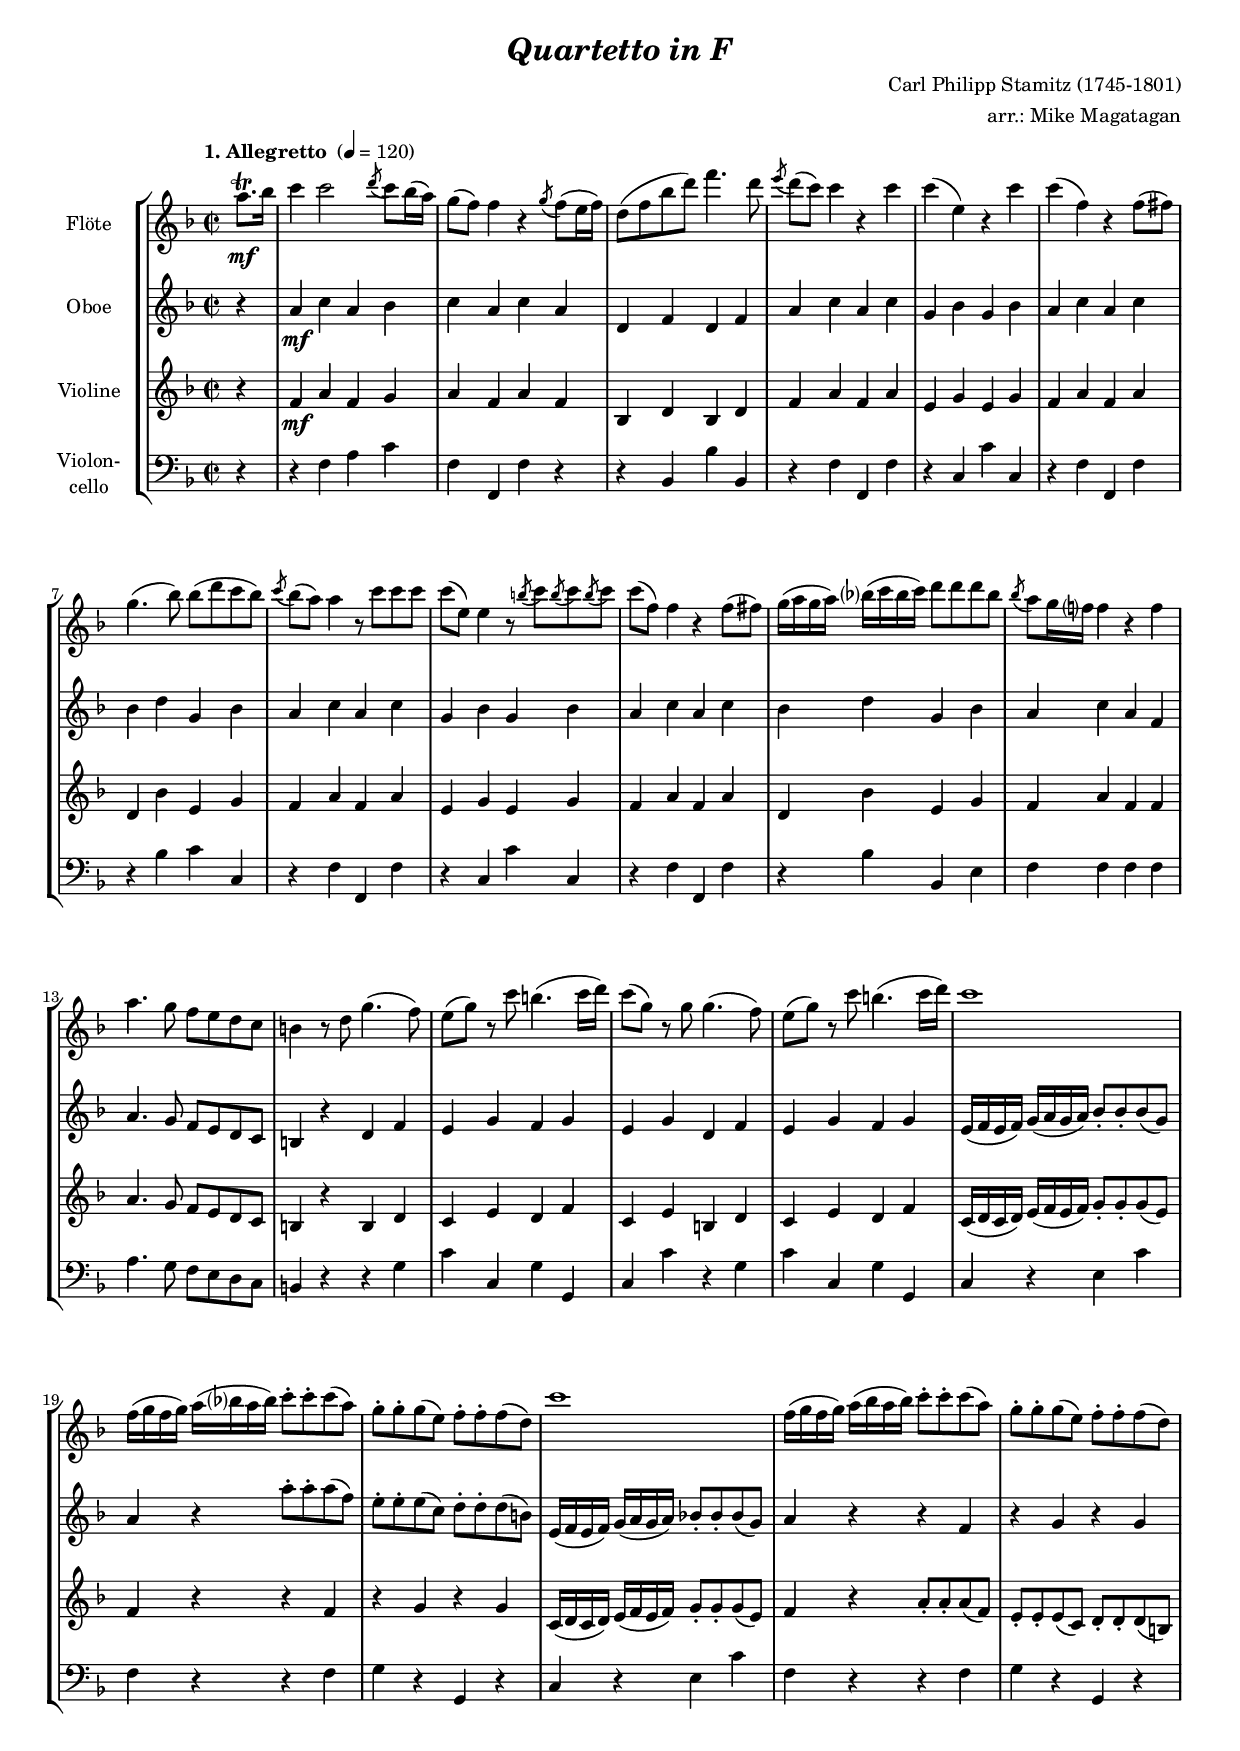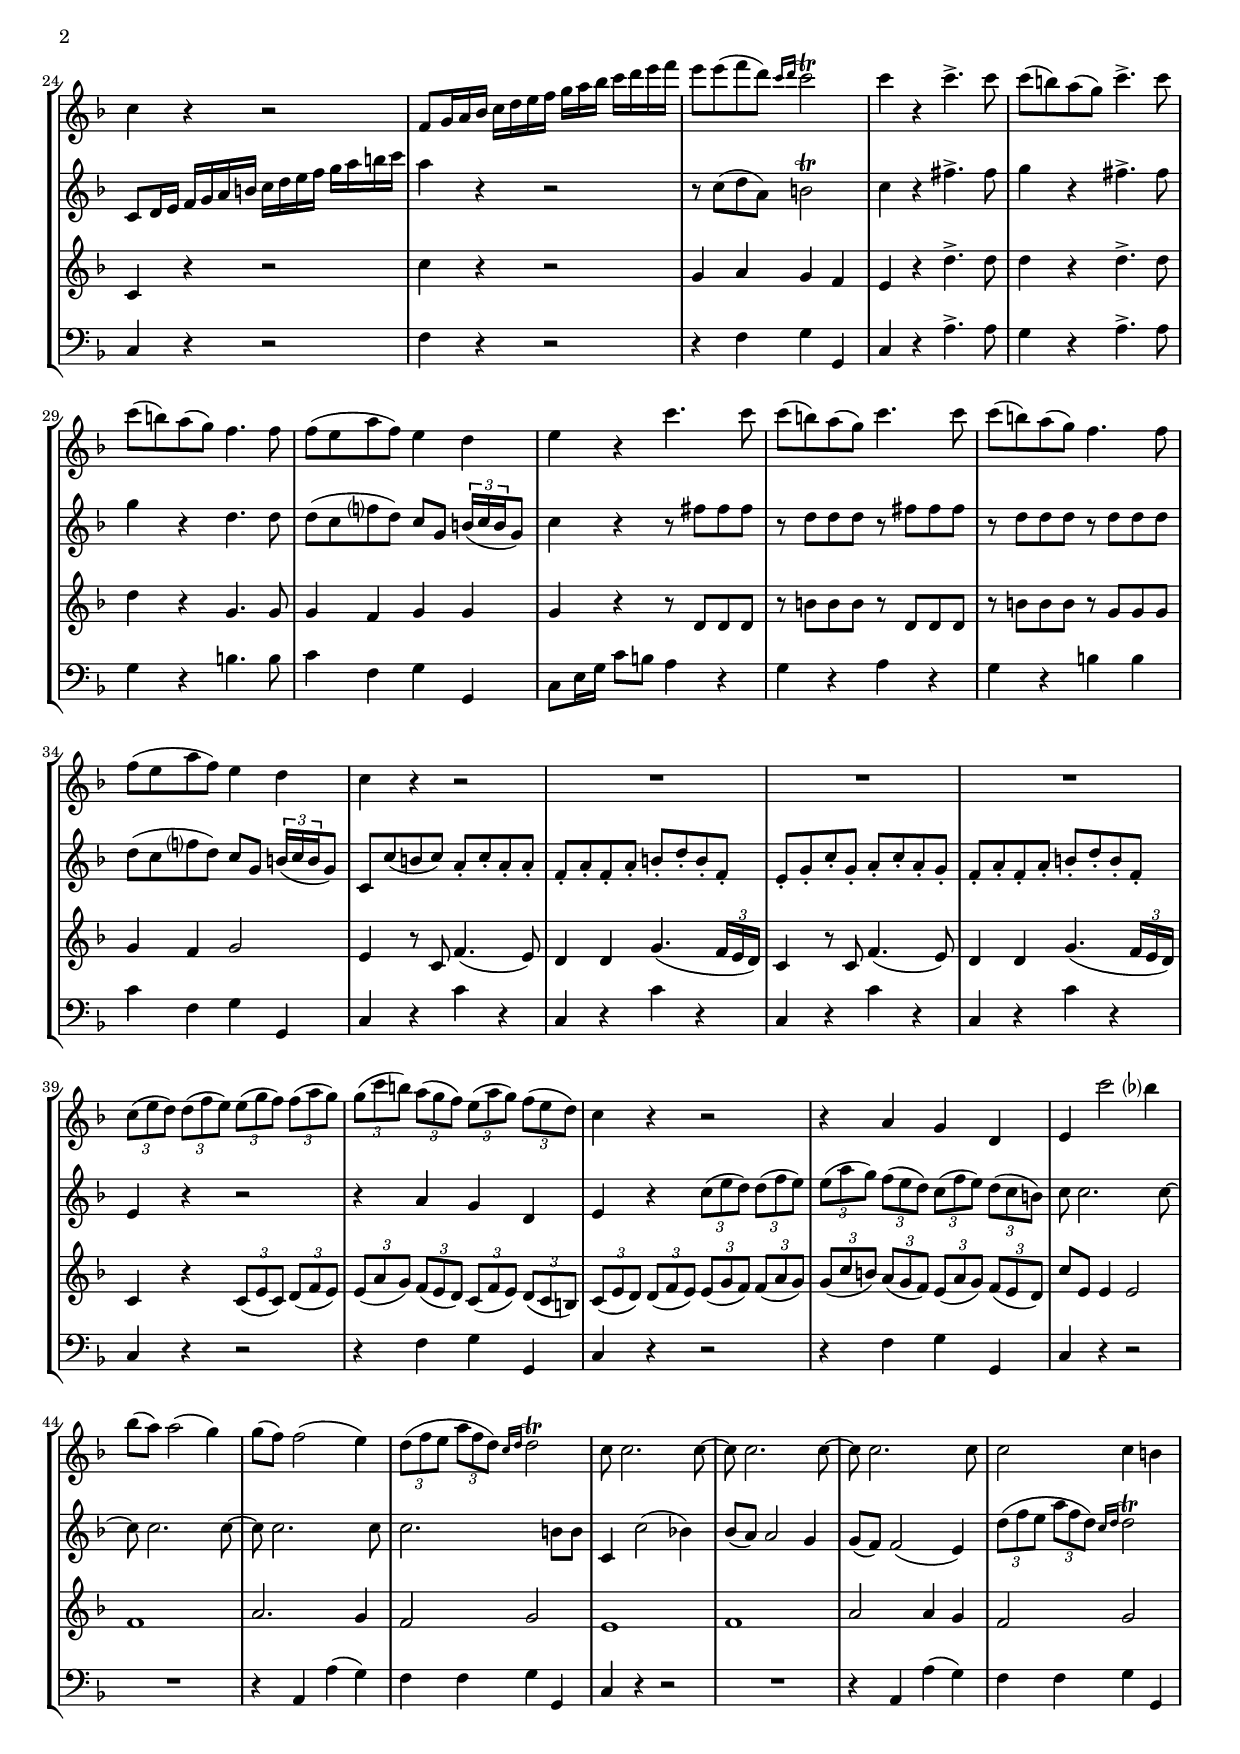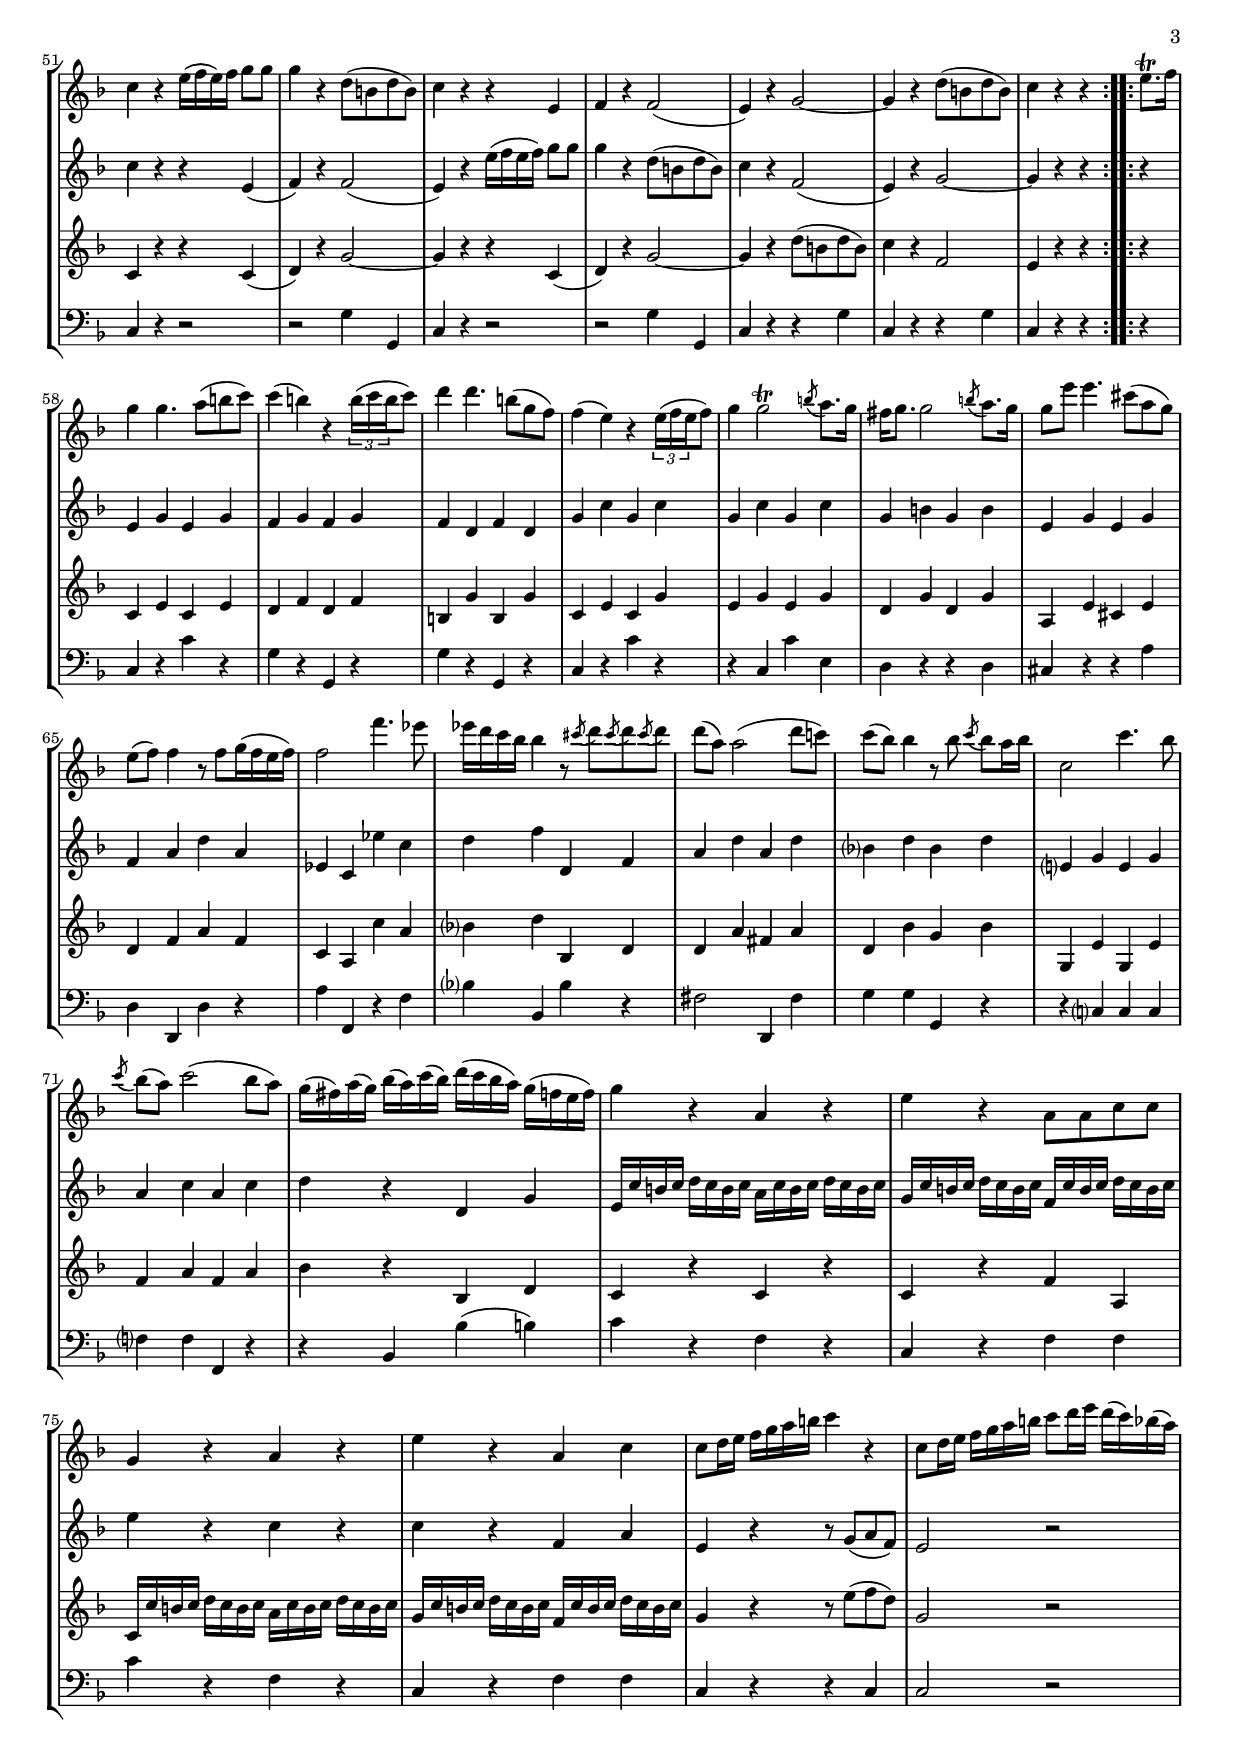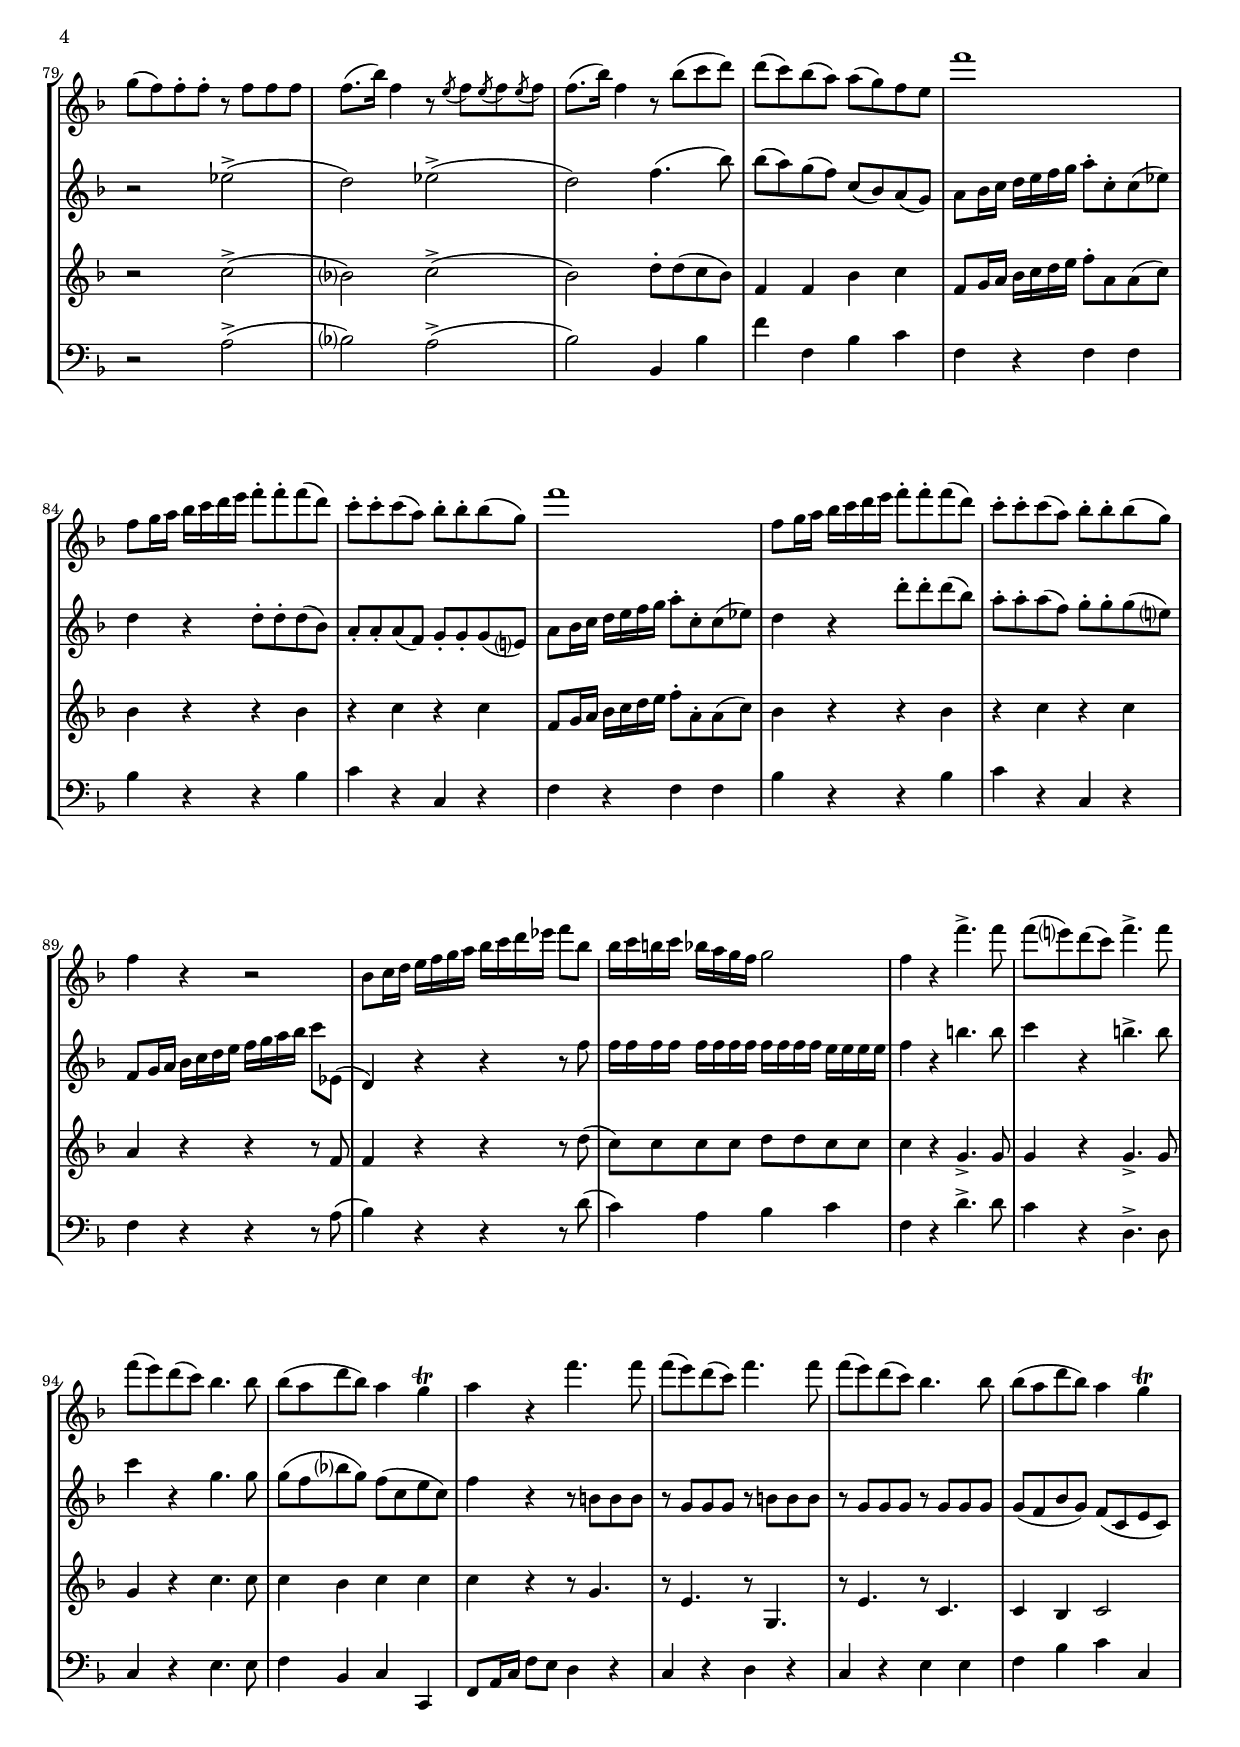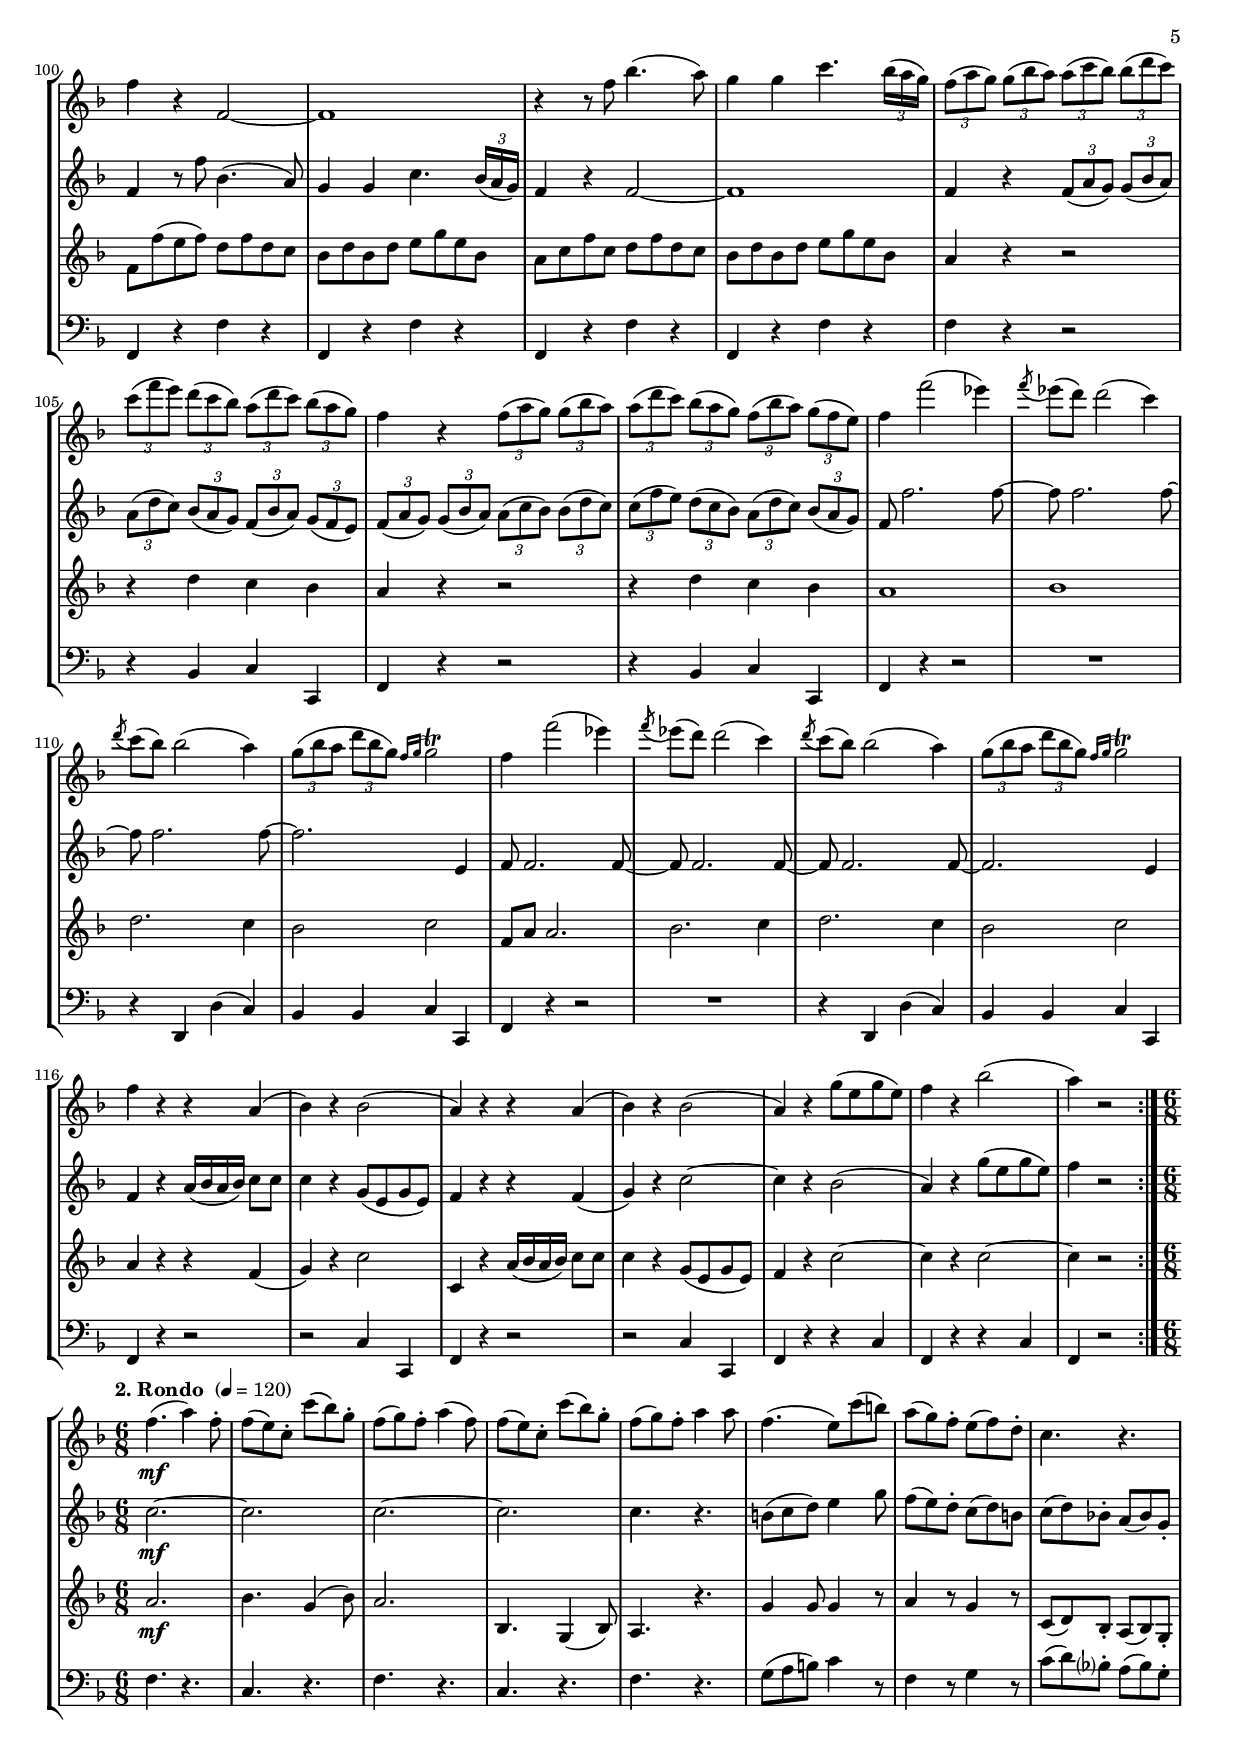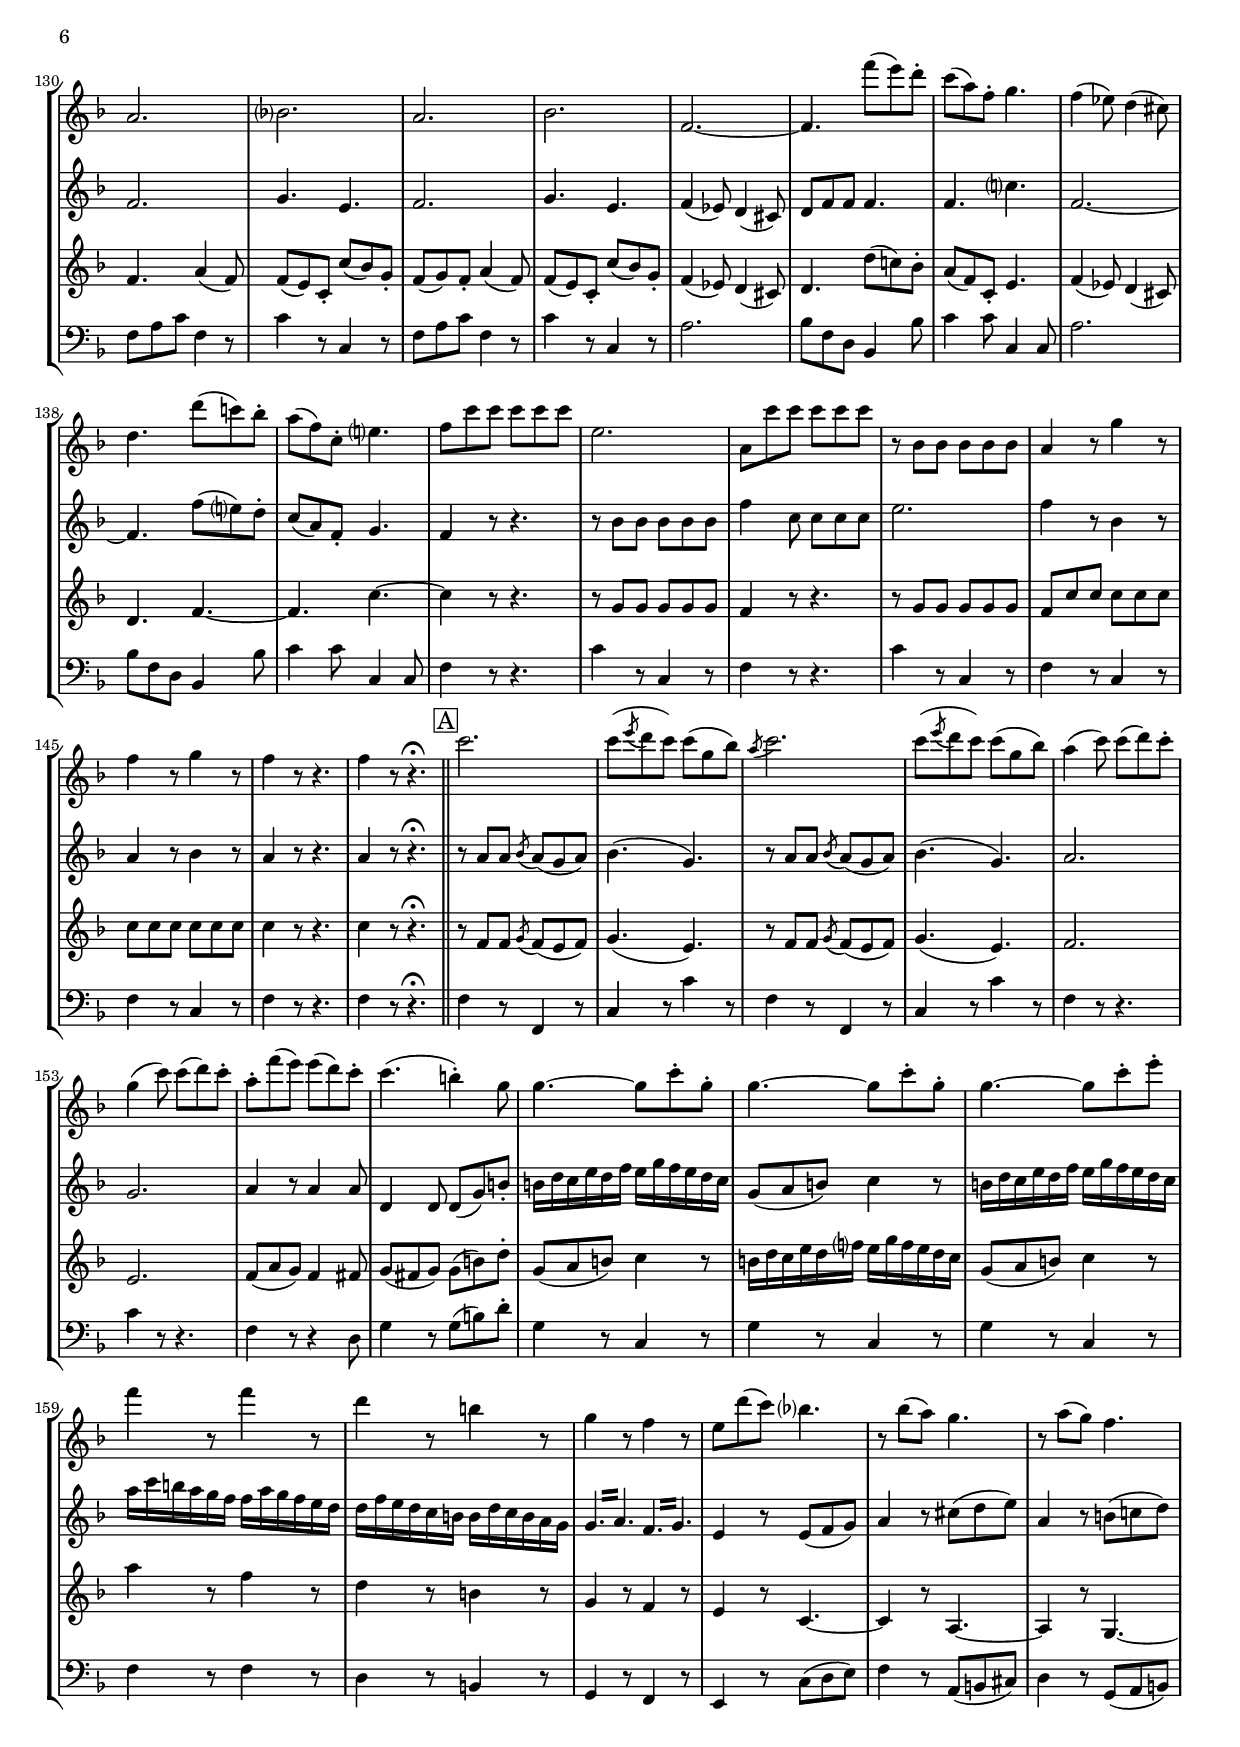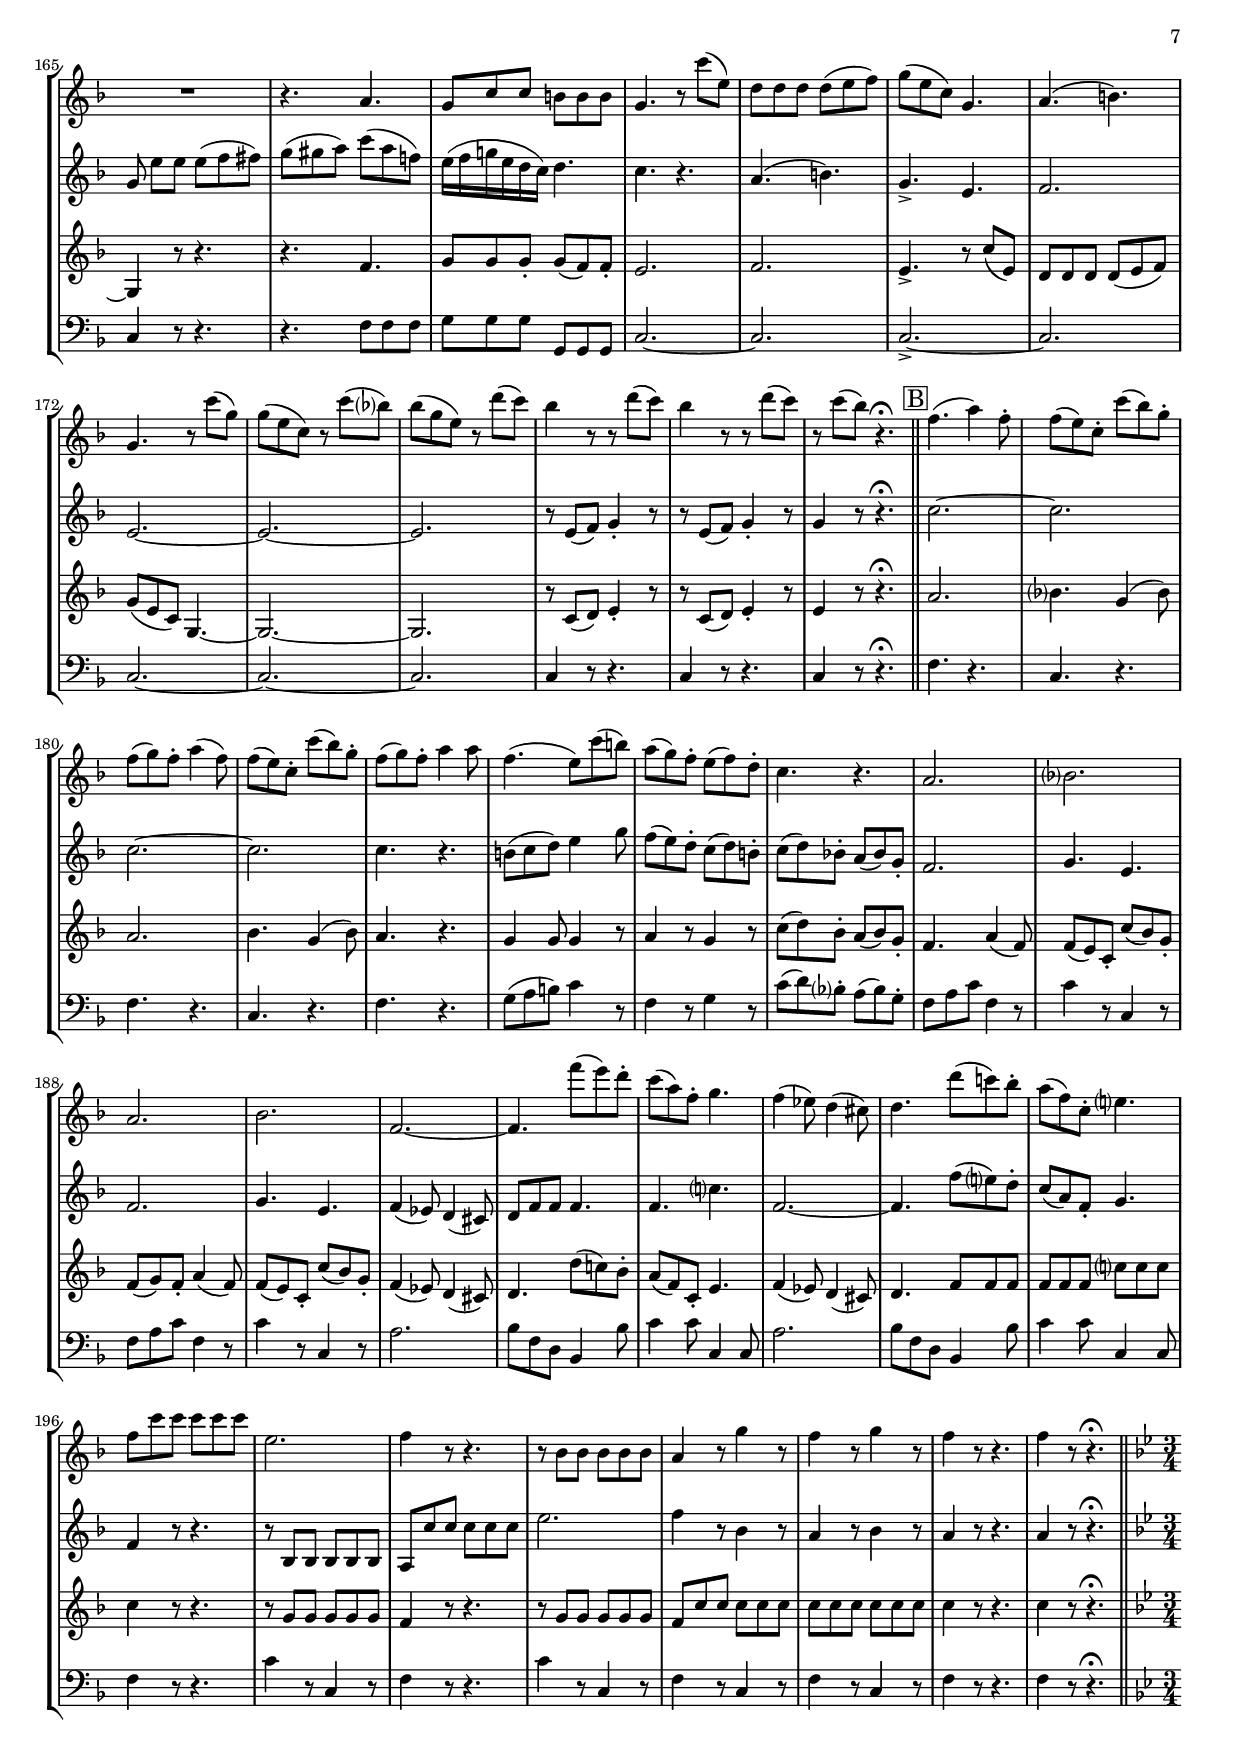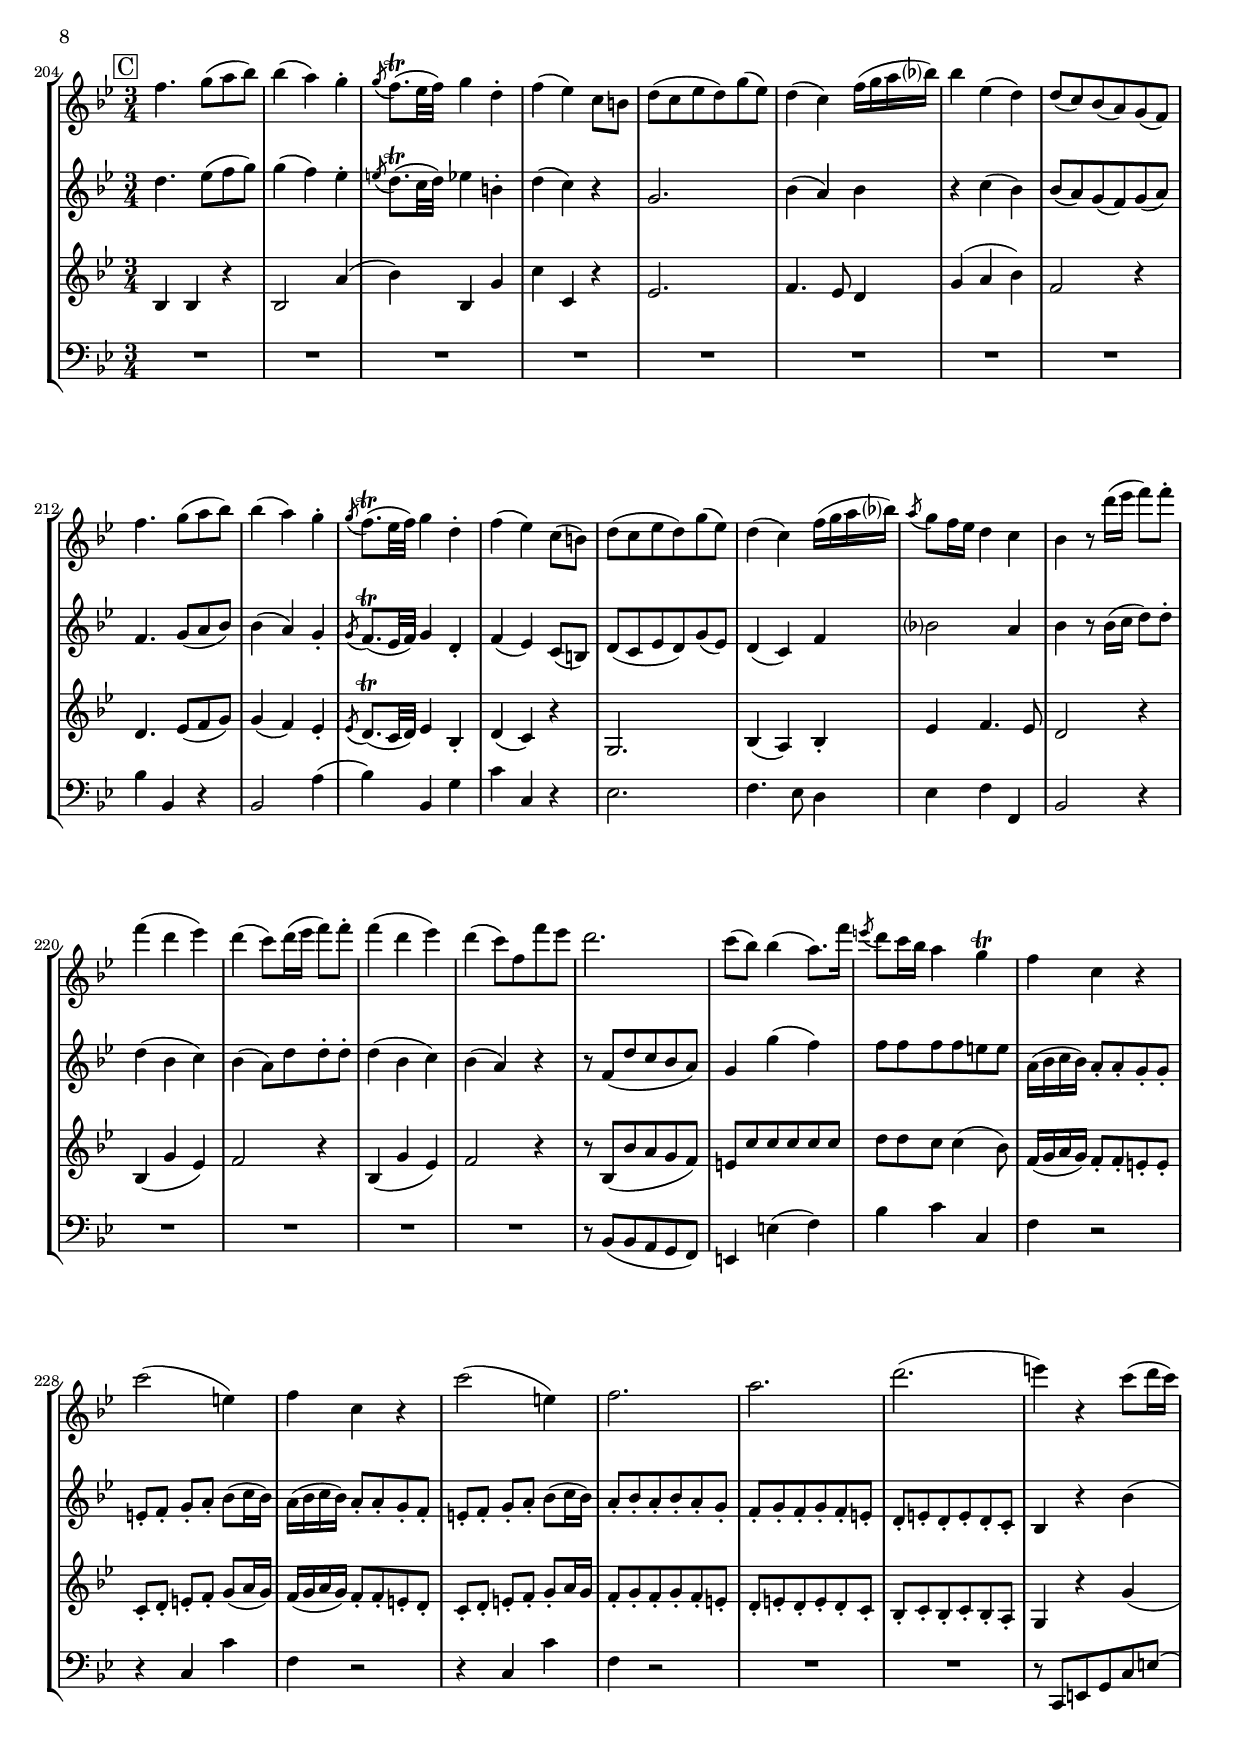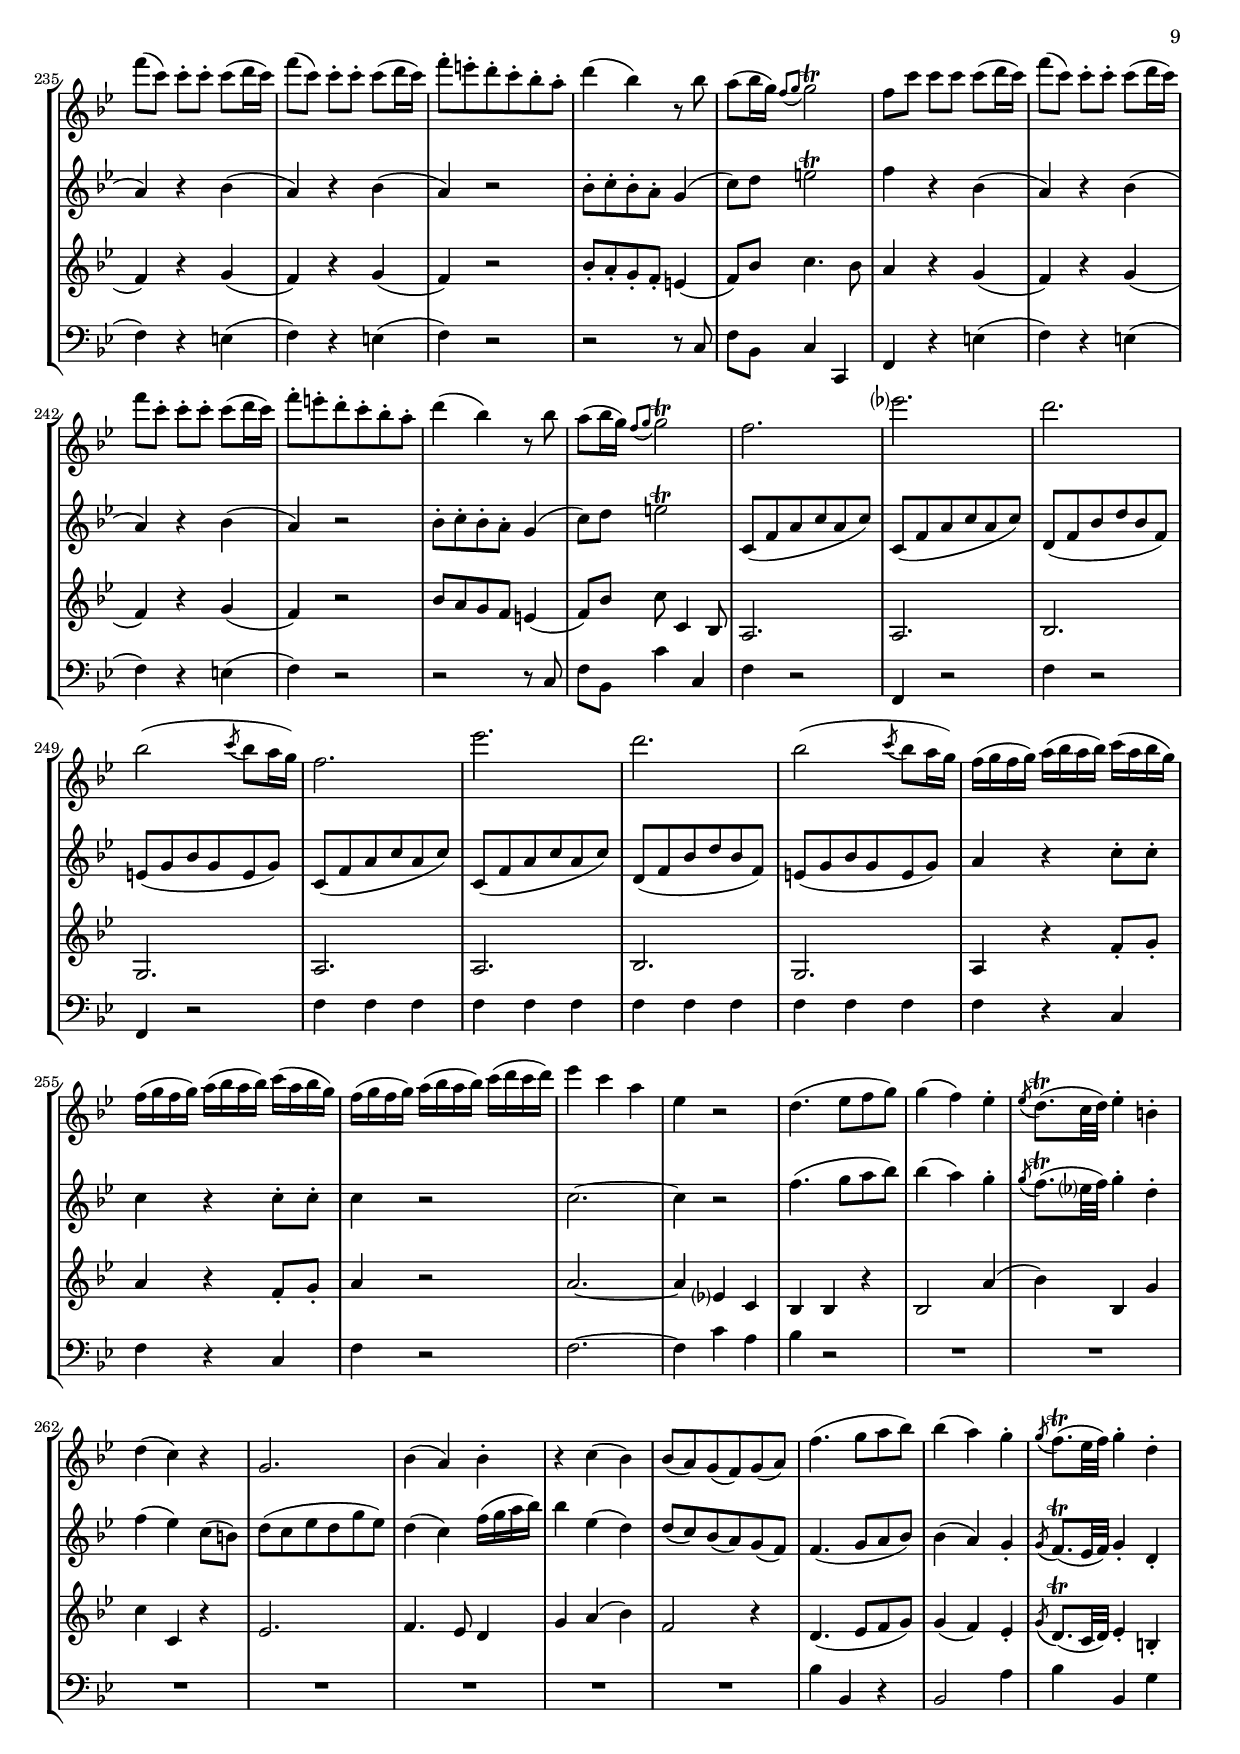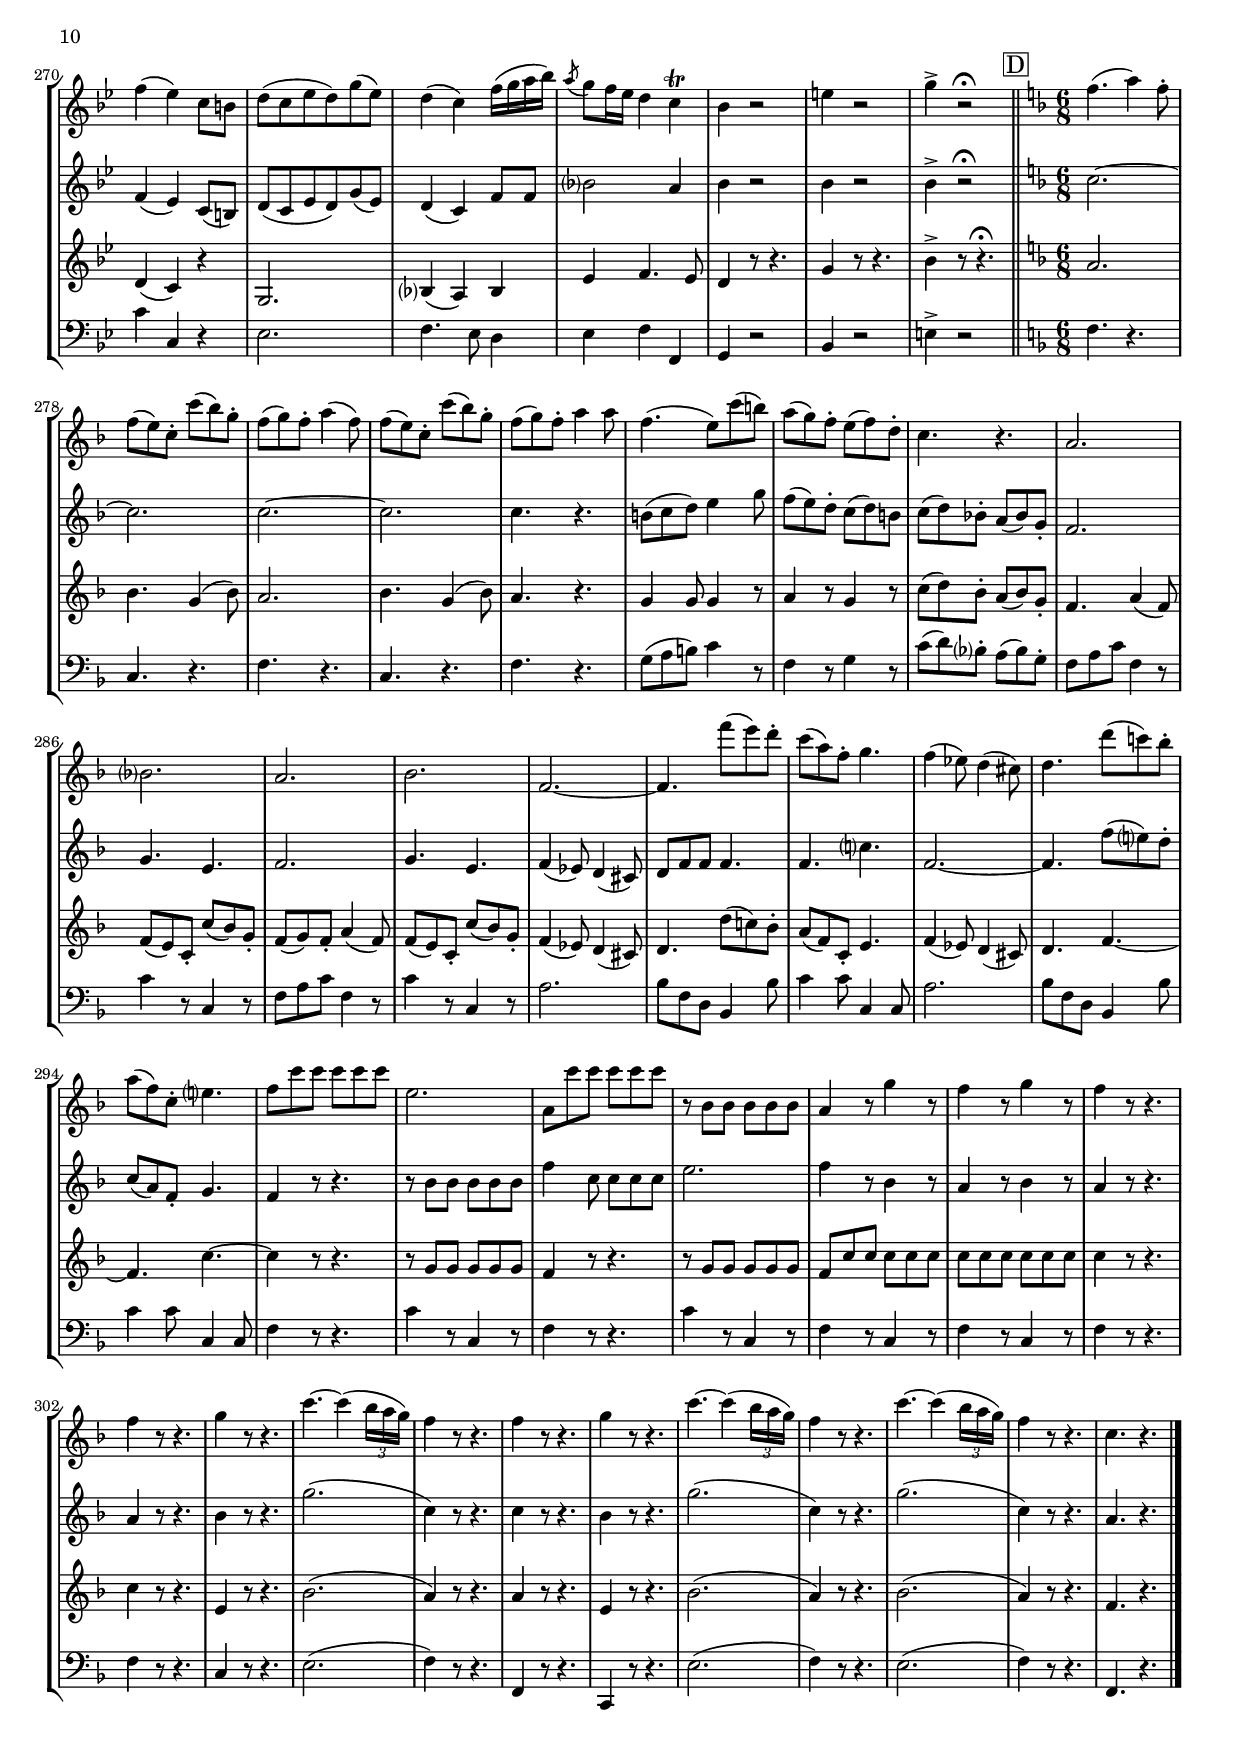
\version "2.18.2"
\include "deutsch.ly"

#(set-global-staff-size 17)

\header {
  title     = \markup \bold \italic "Quartetto in F"
  composer  = "Carl Philipp Stamitz (1745-1801)"
  arranger  = "arr.: Mike Magatagan"
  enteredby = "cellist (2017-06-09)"
%  piece     = ""
}

voiceconsts = {
  \key f \major
  \time 2/2
  \clef "treble"
%  \numericTimeSignature
  \compressFullBarRests
  % Set default beaming for all staves
%  \set Timing.beamExceptions = #'()
%  \set Timing.baseMoment     = #(ly:make-moment 1 4)
%  \set Timing.beatStructure  = #'(1 1 1)  
}

mifl = "flute"
miob = "oboe"
mist = "string ensemble 1"
miba = "bassoon"
%miba = "harpsichord"
milo = "drawbar organ"

boxa = { \bar "||" \mark \markup \box "A" }
boxb = { \bar "||" \mark \markup \box "B" }
boxc = { \bar "||" \mark \markup \box "C" \time 3/4 \key b \major }
boxd = { \bar "||" \mark \markup \box "D" \time 6/8 \key f \major }

introa = {        \tempo "1. Allegretto " 4=120 }
introb = { \break \tempo "2. Rondo "      4=120 \time 6/8 }

va = \relative c''' {
  \voiceconsts

  \introa
  \repeat volta 2 {
    \partial 4 a8.\trill\mf b16
    c4 c2 \acciaccatura d8 c b16( a)
    g8( f) f4 r \acciaccatura g8 f( e16 f)
    d8( f b d) f4. d8
    \acciaccatura e d( c) c4 r c
    c( e,) r c'

    c( f,) r f8( fis)
    g4.( b8) b( d c b)
    \acciaccatura c b( a) a4 r8 c c c
    c( e,) e4 r8 \acciaccatura h' c \acciaccatura h c \acciaccatura h c

    c( f,) f4 r f8( fis)
    g16( a g a) b?[( c b c)] d8 d d b
    \acciaccatura b a g16 f? f4 r f
    a4. g8 f e d c
    h4 r8 d g4.( f8)

    e( g) r c h4.( c16 d)
    c8( g) r g g4.( f8)
    e( g) r c h4.( c16 d)
    c1
    f,16( g f g) a[( b? a b)] c8-. c-. c( a)

    g-. g-. g( e) f-. f-. f( d)
    c'1
    f,16( g f g) a[( b a b)] c8-. c-. c( a)
    g-. g-. g( e) f-. f-. f( d)
    c4 r r2

    f,8 g16 a b c[ d e f] g a b c[ d e f]
    e8 e( f d) \grace { c16[ d] } c2\trill
    c4 r c4.-> c8
    c( h) a( g) c4.-> c8

    c( h) a( g) f4. f8
    f( e a f) e4 d
    e r c'4. c8
    c( h) a( g) c4. c8
    c( h) a( g) f4. f8
    f( e a f) e4 d

    c r r2
    R1*3
    \tuplet 3/2 4 { c8( e d) d[( f e)] e( g f) f[( a g)]
		    g( c h) a[( g f)] e( a g) f[( e d)] }
    c4 r r2
    r4 a g d

    e c''2 b?4
    b8( a) a2( g4)
    g8( f) f2( e4)
    \tuplet 3/2 4 { d8( f e a[ f d]) } \grace { c16[ d] } d2\trill
    c8 c2. c8~
    c c2. c8~
    c c2. c8
    c2 c4 h

    c r e16( f e) f g8[ g]
    g4 r d8( h d h)
    c4 r r e,
    f r f2(
    e4) r g2~
    g4 r d'8( h d h)
    c4 r r
  }
  \repeat volta 2 {
    e8.\trill f16

    g4 g4. a8( h c)
    c4( h) r \tuplet 3/2 8 { h16( c h } c8)
    d4 d4. h8( g f)
    f4( e) r \tuplet 3/2 8 { e16( f e } f8)
    g4 g2\trill \acciaccatura h8 a8. g16

    fis g8. g2 \acciaccatura h8 a8. g16
    g8 e' e4. cis8( a g)
    e( f) f4 r8 f g16( f e f)
    f2 f'4. es8

    es16 d c b b4 r8 \acciaccatura cis d \acciaccatura cis d \acciaccatura cis d
    d( a) a2( d8 c!)
    c( b) b4 r8 b \acciaccatura c b[ a16 b]
    c,2 c'4. b8

    \acciaccatura c b( a) c2( b8 a)
    g16( fis) a( g) b[( a) c( b)] d( c b a) g[( f e f)]
    g4 r a, r
    e' r a,8 a c c
    g4 r a r

    e' r a, c
    c8 d16 e f[ g a h] c4 r
    c,8 d16 e f[ g a h] c8 d16 e d[( c) b( a)]
    g8( f) f-. f-. r f f f

    f8.( b16) f4 r8 \acciaccatura e f \acciaccatura e f \acciaccatura e f
    f8.( b16) f4 r8 b( c d)
    d( c) b( a) a( g) f e
    f'1

    f,8 g16 a b[ c d e] f8-. f-. f( d)
    c-. c-. c( a) b-. b-. b( g)
    f'1
    f,8 g16 a b[ c d e] f8-. f-. f( d)

    c-. c-. c( a) b-. b-. b( g)
    f4 r r2
    b,8 c16 d e[ f g a] b c d es f8[ b,]
    b16 c h c b[ a g f] g2

    f4 r f'4.-> f8
    f(e?) d( c) f4.-> f8
    f( e) d( c) b4. b8
    b( a d b) a4 g\trill
    a r f'4. f8

    f( e) d( c) f4. f8
    f( e) d( c) b4. b8
    b( a d b) a4 g\trill
    f r4 f,2~
    f1
    r4 r8 f' b4.( a8)

    g4 g c4. \tuplet 3/2 8 { b16( a g) }
    \tuplet 3/2 4 { f8( a g) g[( b a)] a( c b) b[(d c)]
		    c( f e) d[( c b)] a( d c) b[( a g)] }
    f4 r \tuplet 3/2 4 { f8( a g) g[( b a)]
			 a( d c) b[( a g)] f( b a) g[( f e)] }
    f4 f'2( es4)
    \acciaccatura f8 es( d) d2( c4)
    \acciaccatura d8 c( b) b2( a4)

    \tuplet 3/2 4 { g8( b a d[ b g]) } \grace { f16[ g] } g2\trill
    f4 f'2( es4)
    \acciaccatura f8 es( d) d2( c4)
    \acciaccatura d8 c( b) b2( a4)
    \tuplet 3/2 4 { g8( b a d[ b g]) } \grace { f16[ g] } g2\trill
    f4 r r a,(

    b) r b2(
    a4) r r a(
    b) r b2(
    a4) r g'8( e g e)
    f4 r b2(
    a4) r2
  }

  \introb \partial 2.
  f4.(\mf a4) f8-.
  f( e) c-. c'( b) g-.
  f( g) f-. a4( f8)
  f( e) c-. c'( b) g-.
  f( g) f-. a4 a8
  f4.( e8) c'( h)
  
  a( g) f-. e( f) d-.
  c4. r
  a2.
  b?
  a
  b
  f~
  f4. f''8( e) d-.
  c( a) f-. g4.
  f4( es8) d4( cis8)

  d4. d'8( c!) b-.
  a( f) c-. e?4.
  f8 c' c c c c
  e,2.
  a,8 c' c c c c
  r b, b b b b
  a4 r8 g'4 r8

  f4 r8 g4 r8
  f4 r8 r4.
  f4 r8 r4.\fermata \boxa
  c'2.
  c8( \acciaccatura e d c) c( g b)
  \acciaccatura a c2.
  c8( \acciaccatura e d c) c( g b)
  a4( c8) c( d) c-.

  g4( c8) c( d) c-.
  a-. f'( e) e( d) c-.
  c4.( h4)-. g8
  g4.~ g8 c-. g-.
  g4.~ g8 c-. g-.
  g4.~ g8 c-. e-.
  f4 r8 f4 r8

  d4 r8 h4 r8
  g4 r8 f4 r8
  e d'( c) b?4.
  r8 b( a) g4.
  r8 a( g) f4.
  R2.
  r4. a,
  g8 c c h h h

  g4. r8 c'( e,)
  d d d d( e f)
  g( e c) g4.
  a( h)
  g r8 c'( g)
  g( e c) r c'( b?)
  b( g e) r d'( c)

  b4 r8 r d( c)
  b4 r8 r d( c)
  r c( b) r4.\fermata \boxb
  f4.( a4) f8-.
  f( e) c-. c'( b) g-.
  f( g) f-. a4( f8)
  f( e) c-. c'( b) g-.

  f( g) f-. a4 a8
  f4.( e8) c'( h)
  a( g) f-. e( f) d-.
  c4. r
  a2.
  b?
  a
  b
  f~
  f4. f''8( e) d-.

  c( a) f-. g4.
  f4( es8) d4( cis8)
  d4. d'8( c!) b-.
  a( f) c-. e?4.
  f8 c' c c c c
  e,2.
  f4 r8 r4.
  r8 b, b b b b

  a4 r8 g'4 r8
  f4 r8 g4 r8
  f4 r8 r4.
  f4 r8 r4.\fermata \boxc
  f4. g8( a b)
  b4( a) g-.
  \acciaccatura g8 f8.(\trill es32 f) g4 d-.
  f( es) c8 h

  d( c es d) g( es)
  d4( c) f16( g a b?)
  b4 es,( d)
  d8( c) b( a) g( f)
  f'4. g8( a b)
  b4( a) g-.
  \acciaccatura g8 f8.(\trill es32 f) g4 d-.

  f( es) c8( h)
  d( c es d) g( es)
  d4( c) f16( g a b?)
  \acciaccatura a8 g f16 es d4 c
  b r8 d'16( es f8) f-.
  f4( d es)

  d( c8) d16( es f8) f-.
  f4( d es)
  d( c8) f, f' es
  d2.
  c8( b) b4( a8.) f'16
  \acciaccatura e8 d c16 b a4 g\trill
  f c r

  c'2( e,4)
  f c r
  c'2( e,4)
  f2.
  a
  d(
  e4) r c8( d16 c)
  f8( c) c-. c-. c( d16 c)

  f8( c) c-. c-. c( d16 c)
  f8-. e-. d-. c-. b-. a-.
  d4( b) r8 b
  a( b16 g) \appoggiatura { f8 g } g2\trill
  f8 c' c c c( d16 c)

  f8( c) c-. c-. c( d16 c)
  f8 c-. c-. c-. c( d16 c)
  f8-. e-. d-. c-. b-. a-.
  d4( b) r8 b
  a( b16 g) \appoggiatura { f8 g } g2\trill
  f2.

  es'?
  d
  b2( \acciaccatura c8 b a16 g)
  f2.
  es'
  d
  b2( \acciaccatura c8 b a16 g)
  f( g f g) a( b a b) c( a b g)

  f( g f g) a( b a b) c( a b g)
  f( g f g) a( b a b) c( d c d)
  es4 c a
  es r2
  d4.( es8 f g)

  g4( f) es-.
  \acciaccatura es8 d8.(\trill c32 d) es4-. h-.
  d( c) r
  g2.
  b4( a) b-.
  r c( b)
  b8( a) g( f) g( a)
  f'4.( g8 a b)
  b4( a) g-.

  \acciaccatura g8 f8.(\trill es32 f) g4-. d-.
  f( es) c8 h
  d( c es d) g( es)
  d4( c) f16( g a b)
  \acciaccatura a8 g f16 es d4 c\trill
  b r2
  e4 r2

  g4-> r2\fermata \boxd
  f4.( a4) f8-.
  f( e) c-. c'( b) g-.
  f( g) f-. a4( f8)
  f( e) c-. c'( b) g-.
  f( g) f-. a4 a8
  f4.( e8) c'( h)
  
  a( g) f-. e( f) d-.
  c4. r
  a2.
  b?
  a
  b
  f~
  f4. f''8( e) d-.
  c( a) f-. g4.
  f4( es8) d4( cis8)

  d4. d'8( c!) b-.
  a( f) c-. e?4.
  f8 c' c c c c
  e,2.
  a,8 c' c c c c
  r b, b b b b
  a4 r8 g'4 r8

  f4 r8 g4 r8
  f4 r8 r4.
  f4 r8 r4.
  g4 r8 r4.
  c4.~ c4( \tuplet 3/2 8 { b16 a g) }
  f4 r8 r4.
  f4 r8 r4.
  g4 r8 r4.
  c4.~ c4( \tuplet 3/2 8 { b16 a g) }
  f4 r8 r4.
  c'4.~ c4( \tuplet 3/2 8 { b16 a g) }
  f4 r8 r4.
  c r \bar "|."
}

vb = \relative c'' {
  \voiceconsts

  \introa
  \repeat volta 2 {
    \partial 4 r4
    a\mf c a b
    c a c a
    d, f d f
    a c a c
    g b g b
    a c a c
    b d g, b

    a c a c
    g b g b
    a c a c
    b d g, b
    a c a f
    a4. g8 f e d c
    h4 r d f
    e g f g

    e g d f
    e g f g
    e16( f e f) g[( a g a)] b8-. b-. b( g)
    a4 r a'8-. a-. a( f)
    e-. e-. e( c) d-. d-. d( h)

    e,16( f e f) g[( a g a)] b!8-. b-. b( g)
    a4 r r f
    r g r g
    c,8 d16 e f[ g a h] c d e f g[ a h c]
    a4 r r2

    r8 c,( d a) h2\trill
    c4 r fis4.-> fis8
    g4 r fis4.-> fis8
    g4 r d4. d8
    d( c f? d) c[ g] \tuplet 3/2 8 { h16( c h } g8)
    c4 r r8 fis fis fis

    r d d d r fis fis fis
    r d d d r d d d
    d( c f? d) c[ g] \tuplet 3/2 8 { h16( c h } g8)
    c, c'( h c) a-. c-. a-. a-.

    f-. a-. f-. a-. h-. d-. h-. f-.
    e-. g-. c-. g-. a-. c-. a-. g-.
    f-. a-. f-. a-. h-. d-. h-. f-.
    e4 r r2
    r4 a g d
    e r \tuplet 3/2 4 { c'8( e d) d[( f e)]
			e( a g) f[( e d)] c( f e) d[( c h)] }
    c8 c2. c8~
    c8 c2. c8~
    c8 c2. c8
    c2. h8 h
    c,4 c'2( b!4)
    b8( a) a2 g4

    g8( f) f2( e4)
    \tuplet 3/2 4 { d'8( f e a[ f d]) } \grace { c16[ d] } d2\trill
    c4 r r e,(
    f) r f2(
    e4) r e'16( f e f) g8[ g]
    g4 r d8( h d h)
    c4 r f,2(

    e4) r g2~
    g4 r r
  }
  \repeat volta 2 {
    r
    e g e g
    f g f g
    f d f d
    g c g c
    g c g c
    g h g h

    e, g e g
    f a d a
    es c es' c
    d f d, f
    a d a d
    b? d b d
    e,? g e g
    a c a c
    d r d, g

    e16 c' h c d[ c h c] a c h c d[ c h c]
    g c h c d[ c h c] f, c' h c d[ c h c]
    e4 r c r
    c r f, a

    e r r8 g( a f)
    e2 r
    r es'(->
    d) es(->
    d) f4.( b8)
    b( a) g( f) c( b) a( g)
    a b16 c d[ e f g] a8-. c,-. c( es)

    d4 r d8-. d-. d( b)
    a-. a-. a( f) g-. g-. g( e?)
    a b16 c d[ e f g] a8-. c,-. c( es)
    d4 r d'8-. d-. d( b)
    a-. a-. a( f) g-. g-. g( e?)

    f, g16 a b[ c d e] f g a b c8[ es,,](
    d4) r r r8 f'
    f16 f f f f[ f f f] f f f f e[ e e e]
    f4 r h4. h8

    c4 r h4.-> h8
    c4 r g4. g8
    g( f b? g) f( c e c)
    f4 r r8 h, h h
    r g g g r h h h
    r g g g r g g g

    g( f b g) f( c e c)
    f4 r8 f' b,4.( a8)
    g4 g c4. \tuplet 3/2 8 { b16( a g) }
    f4 r f2~
    f1
    f4 r \tuplet 3/2 4 { f8( a g) g[( b a)]
			 a( d c) b[( a g)] f( b a) g[( f e)]
			 f( a g) g[( b a)] a( c b) b[( d c)]
			 c( f e) d[( c b)] a( d c) b[( a g)] }
    f f'2. f8~
    f f2. f8~
    f f2. f8~
    f2. e,4
    f8 f2. f8~
    f f2. f8~
    f f2. f8~
    f2. e4
    f r a16( b a b) c8[ c]

    c4 r g8( e g e)
    f4 r r f(
    g) r c2~
    c4 r b2(
    a4) r g'8( e g e)
    f4 r2
  }
  
  \introb \partial 2.
  c2.~\mf
  c
  c~
  c
  c4. r
  h8( c d) e4 g8
  f( e) d-. c( d) h
  c( d) b!-. a( b) g-.
  f2.

  g4. e
  f2.
  g4. e
  f4( es8) d4( cis8)
  d f f f4.
  f c'?
  f,2.~
  f4. f'8( e?) d-.
  c( a) f-. g4.

  f4 r8 r4.
  r8 b b b b b
  f'4 c8 c c c
  e2.
  f4 r8 b,4 r8
  a4 r8 b4 r8
  a4 r8 r4.
  a4 r8 r4.\fermata \boxa
  r8 a a \acciaccatura b a( g a)

  b4.( g)
  r8 a a \acciaccatura b a( g a)
  b4.( g)
  a2.
  g
  a4 r8 a4 a8
  d,4 d8 d( g) h-.
  h16 d c e d f e g f e d c

  g8( a h) c4 r8
  h16 d c e d f e g f e d c
  a' c h a g f f a g f e d
  d f e d c h h d c h a g

  \repeat tremolo 3 { g a } \repeat tremolo 3 { f g }
  e4 r8 e( f g)
  a4 r8 cis( d e)
  a,4 r8 h( c! d)
  g, e'[ e] e( f fis)

  g( gis a) c( a f!)
  e16( f g! e d c) d4.
  c r
  a( h)
  g-> e
  f2.
  e~
  e~
  e

  r8 e( f) g4-. r8
  r e( f) g4-. r8
  g4 r8 r4.\fermata \boxb
  c2.~
  c
  c~
  c
  c4. r
  h8( c d) e4 g8
  f( e) d-. c( d) h-.

  c( d) b!-. a( b) g-.
  f2.
  g4. e
  f2.
  g4. e
  f4( es8) d4( cis8)
  d f f f4.
  f c'?
  f,2.~

  f4. f'8( e?) d-.
  c( a) f-. g4.
  f4 r8 r4.
  r8 b, b b b b
  a c' c c c c
  e2.
  f4 r8 b,4 r8
  a4 r8 b4 r8
  a4 r8 r4.

  a4 r8 r4.\fermata \boxc
  d es8( f g)
  g4( f) es-.
  \acciaccatura e8 d8.(\trill c32 d) es4 h-.
  d( c) r
  g2.
  b4( a) b
  r c( b)
  b8( a) g( f) g( a)

  f4. g8( a b)
  b4( a) g-.
  \acciaccatura g8 f8.(\trill es32 f) g4 d-.
  f( es) c8( h)
  d( c es d) g( es)
  d4( c) f
  b?2 a4
  b r8 b16( c d8) d-.

  d4( b c)
  b( a8) d d-. d-.
  d4( b c)
  b( a) r
  r8 f( d' c b a)
  g4 g'( f)
  f8 f f f e e
  a,16( b c b) a8-. a-. g-. g-.

  e-. f-. g-. a-. b( c16 b)
  a( b c b) a8-. a-. g-. f-.
  e-. f-. g-. a-. b( c16 b)
  a8-. b-. a-. b-. a-. g-.
  f-. g-. f-. g-. f-. e-.

  d-. e-. d-. e-. d-. c-.
  b4 r b'(
  a) r b(
  a) r b(
  a) r2
  b8-. c-. b-. a-. g4(
  c8) d e2\trill
  f4 r b,(
  a) r b(

  a) r b(
  a) r2
  b8-. c-. b-. a-. g4(
  c8) d e2\trill
  c,8( f a c a c)
  c,( f a c a c)
  d,( f b d b f)

  e( g b g e g)
  c,( f a c a c)
  c,( f a c a c)
  d,( f b d b f)
  e( g b g e g)
  a4 r c8-. c-.
  c4 r c8-. c-.

  c4 r2
  c2.~
  c4 r2
  f4.( g8 a b)
  b4( a) g-.
  \acciaccatura g8 f8.(\trill es?32 f) g4-. d-.
  f( es) c8( h)
  d( c es d g es)

  d4( c) f16( g a b)
  b4 es,( d)
  d8( c) b( a) g( f)
  f4.( g8 a b)
  b4( a) g-.
  \acciaccatura g8 f8.(\trill es32 f) g4-. d-.
  f( es) c8( h)

  d( c es d) g( es)
  d4( c) f8 f
  b?2 a4
  b r2
  b4 r2
  b4-> r2\fermata \boxd
  c2.~
  c
  c~
  c
  c4. r
  
  h8( c d) e4 g8
  f( e) d-. c( d) h
  c( d) b!-. a( b) g-.
  f2.
  g4. e
  f2.
  g4. e
  f4( es8) d4( cis8)
  
  d f f f4.  
  f c'?
  f,2.~
  f4. f'8( e?) d-.
  c( a) f-. g4.
  f4 r8 r4.
  r8 b b b b b
  f'4 c8 c c c
  e2.
  
  f4 r8 b,4 r8
  a4 r8 b4 r8
  a4 r8 r4.
  a4 r8 r4.
  b4 r8 r4.
  g'2.(
  c,4) r8 r4.
  c4 r8 r4.
  b4 r8 r4.
  g'2.(
  c,4) r8 r4.
  g'2.(
  c,4) r8 r4.
  a r \bar "|."
}

vc = \relative c' {
  \voiceconsts

  \introa
  \repeat volta 2 {
    \partial 4 r4
    f\mf a f g
    a f a f
    b, d b d
    f a f a
    e g e g
    f a f a
    d, b' e, g

    f a f a
    e g e g
    f a f a
    d, b' e, g
    f a f f
    a4. g8 f e d c
    h4 r h d
    c e d f

    c e h d
    c e d f
    c16( d c d) e[( f e f)] g8-. g-. g( e)
    f4 r r f
    r g r g
    c,16( d c d) e[( f e f)] g8-. g-. g( e)

    f4 r a8-. a-. a( f)
    e-. e-. e( c) d-. d-. d( h)
    c4 r r2
    c'4 r r2
    g4 a g f
    e r d'4.-> d8
    d4 r d4.-> d8
    d4 r g,4. g8

    g4 f g g
    g r r8 d d d
    r h' h h r d, d d
    r h' h h r g g g
    g4 f g2
    e4 r8 c f4.( e8)

    d4 d g4.( \tuplet 3/2 8 { f16 e d) }
    c4 r8 c f4.( e8)
    d4 d g4.( \tuplet 3/2 8 { f16 e d) }
    c4 r \tuplet 3/2 4 { c8( e c) d[( f e)]
			 e( a g) f[( e d)] c( f e) d[( c h)]
			 c( e d) d[( f e)] e( g f) f[( a g)]
			 g( c h) a[( g f)] e( a g) f[( e d)] }
    c' e, e4 e2
    f1
    a2. g4
    f2 g
    e1
    f

    a2 a4 g
    f2 g
    c,4 r r c(
    d) r g2~
    g4 r r c,(
    d) r g2~
    g4 r d'8( h d h)
    c4 r f,2
    e4 r r
  }
  \repeat volta 2 {
    r
    c e c e
    d f d f
    h, g' h, g'
    c, e c g'
    e g e g
    d g d g
    a, e' cis e
    d f a f

    c a c' a
    b? d b, d
    d a' fis a
    d, b' g b
    g, e' g, e'
    f a f a
    b r b, d
    c r c r

    c r f a,
    c16 c' h c d[ c h c] a c h c d[ c h c]

    g c h c d[ c h c] f, c' h c d[ c h c]
    g4 r r8 e'( f d)
    g,2 r
    r c(->
    b?) c(->
    b) d8-. d( c b)

    f4 f b c
    f,8 g16 a b[ c d e] f8-. a, a( c)
    b4 r r b
    r c r c
    f,8 g16 a b[ c d e] f8-. a,-. a( c)

    b4 r r b
    r c r c
    a r r r8 f
    f4 r r r8 d'(
    c) c c c d d c c
    c4 r g4.-> g8
    g4 r g4.-> g8

    g4 r c4. c8
    c4 b c c
    c r r8 g4.
    r8 e4. r8 g,4.
    r8 e'4. r8 c4.
    c4 b c2
    f8 f'( e f) d f d c

    b d b d e g e b
    a c f c d f d c
    b d b d e g e b
    a4 r r2
    r4 d c b
    a r r2
    r4 d c b

    a1
    b
    d2. c4
    b2 c
    f,8 a a2.
    b c4
    d2. c4
    b2 c
    a4 r r f(
    g) r c2
    c,4 r a'16( b a b) c8[ c]

    c4 r g8( e g e)
    f4 r c'2~
    c4 r c2~
    c4 r2
  }
  
  \introb \partial 2.
  a2.\mf
  b4. g4( b8)
  a2.
  b,4. g4( b8)
  a4. r
  g'4 g8 g4 r8
  a4 r8 g4 r8
  c,8( d) b-. a( b) g-.

  f'4. a4( f8)
  f( e) c-. c'( b) g-.
  f( g) f-. a4( f8)
  f( e) c-. c'( b) g-.
  f4( es8) d4( cis8)
  d4. d'8( c!) b-.
  a( f) c-. e4.

  f4( es8) d4( cis8)
  d4. f~
  f c'~
  c4 r8 r4.
  r8 g g g g g
  f4 r8 r4.
  r8 g g g g g
  f c' c c c c

  c c c c c c
  c4 r8 r4.
  c4 r8 r4.\fermata \boxa
  r8 f, f \acciaccatura g f( e f)
  g4.( e)
  r8 f f \acciaccatura g f( e f)
  g4.( e)
  f2.
  e

  f8( a g) f4 fis8
  g( fis g) g( h) d-.
  g,( a h) c4 r8
  h16 d c e d f? e g f e d c
  g8( a h) c4 r8

  a'4 r8 f4 r8
  d4 r8 h4 r8
  g4 r8 f4 r8
  e4 r8 c4.~
  c4 r8 a4.~
  a4 r8 g4.~
  g4 r8 r4.
  r f'
  g8 g g-. g( f) f-.

  e2.
  f
  e4.-> r8 c'( e,)
  d d d d( e f)
  g( e c) g4.~
  g2.~
  g
  r8 c( d) e4-. r8
  r8 c( d) e4-. r8
  e4 r8 r4.\fermata \boxb

  a2.
  b?4. g4( b8)
  a2.
  b4. g4( b8)
  a4. r
  g4 g8 g4 r8
  a4 r8 g4 r8
  c( d) b-. a( b) g-.
  f4. a4( f8)

  f( e) c-. c'( b) g-.
  f( g) f-. a4( f8)
  f( e) c-. c'( b) g-.
  f4( es8) d4( cis8)
  d4. d'8( c!) b-.
  a( f) c-. e4.

  f4( es8) d4( cis8)
  d4. f8 f f
  f f f c'? c c
  c4 r8 r4.
  r8 g g g g g
  f4 r8 r4.
  r8 g g g g g

  f c' c c c c
  c c c c c c
  c4 r8 r4.
  c4 r8 r4.\fermata \boxc
  b,4 b r
  b2 a'4(
  b) b, g'
  c c, r
  es2.

  f4. es8 d4
  g( a b)
  f2 r4
  d4. es8( f g)
  g4( f) es-.
  \acciaccatura es8 d8.(\trill c32 d) es4 b-.
  d( c) r
  g2.
  b4( a) b-.

  es f4. es8
  d2 r4
  b( g' es)
  f2 r4
  b,( g' es)
  f2 r4
  r8 b,( b' a g f)
  e c' c c c c
  d d c c4( b8)

  f16( g a g) f8-. f-. e-. e-.
  c-. d-. e-. f-. g( a16 g)
  f16( g a g) f8-. f-. e-. d-.
  c-. d-. e-. f-. g-. a16 g
  f8-. g-. f-. g-. f-. e-.

  d-. e-. d-. e-. d-. c-.
  b-. c-. b-. c-. b-. a-.
  g4 r g'(
  f) r g(
  f) r g(
  f) r2
  b8-. a-. g-. f-. e4(
  f8) b c4. b8

  a4 r g(
  f) r g(
  f) r g(
  f) r2
  b8 a g f e4(
  f8)[ b] c c,4 b8
  a2.
  a
  b
  g
  a

  a
  b
  g
  a4 r f'8-. g-.
  a4 r f8-. g-.
  a4 r2
  a2.~
  a4 es? c
  b b r
  b2 a'4(
  b) b, g'
  c c, r

  es2.
  f4. es8 d4
  g a( b)
  f2 r4
  d4.( es8 f g)
  g4( f) es-.
  \acciaccatura g8 d8.(\trill c32 d) es4-. h-.
  d( c) r
  g2.
  b?4( a) b

  es f4. es8
  d4 r8 r4.
  g4 r8 r4.
  b4-> r8 r4.\fermata \boxd
  a2.
  b4. g4( b8)
  a2.
  b4. g4( b8)
  a4. r
  g4 g8 g4 r8
  
  a4 r8 g4 r8
  c8( d) b-. a( b) g-.

  f4. a4( f8)
  f( e) c-. c'( b) g-.
  f( g) f-. a4( f8)
  f( e) c-. c'( b) g-.
  f4( es8) d4( cis8)
  
  d4. d'8( c!) b-.
  a( f) c-. e4.
  f4( es8) d4( cis8)
  d4. f~
  f c'~
  c4 r8 r4.
  r8 g g g g g  
  f4 r8 r4.
  
  r8 g g g g g
  f c' c c c c

  c c c c c c
  c4 r8 r4.
  c4 r8 r4.
  e,4 r8 r4.
  b'2.(
  a4) r8 r4.
  a4 r8 r4.
  e4 r8 r4.
  b'2.(
  a4) r8 r4.
  b2.(
  a4) r8 r4.
  f r \bar "|."
}

vd = \relative c {
  \voiceconsts
  \clef "bass"
  
  \introa
  \repeat volta 2 {
    \partial 4 r4
    r f a c
    f, f, f' r
    r b, b' b,
    r f' f, f'
    r c c' c,
    r f f, f'
    r b c c,
    r f f, f'

    r c c' c,
    r f f, f'
    r b b, e
    f f f f
    a4. g8 f e d c
    h4 r r g'
    c c, g' g,
    c c' r g

    c c, g' g,
    c r e c'
    f, r r f
    g r g, r
    c r e c'
    f, r r f
    g r g, r
    c r r2
    f4 r r2

    r4 f g g,
    c r a'4.-> a8
    g4 r a4.-> a8
    g4 r h4. h8
    c4 f, g g,
    c8 e16 g c8[ h] a4 r
    g r a r
    g r h h

    c f, g g,
    c r c' r
    c, r c' r
    c, r c' r
    c, r c' r
    c, r r2
    r4 f g g,
    c r r2
    r4 f g g,

    c r r2
    R1
    r4 a a'( g)
    f f g g,
    c r r2
    R1
    r4 a a'( g)
    f f g g,
    c r r2
    r g'4 g,
    c r r2

    r g'4 g,
    c r r g' c, r r g'
    c, r r
  }
  \repeat volta 2 {
    r
    c r c' r
    g r g, r
    g' r g, r
    c r c' r
    r c, c' e,

    d r r d
    cis r r a'
    d, d, d' r
    a' f, r f'
    b? b, b' r
    fis2 d,4 fis'
    g g g, r
    r c? c c
    f? f f, r

    r b b'( h)
    c4 r f, r
    c r f f
    c' r f, r
    c r f f
    c r r c
    c2 r
    r a'(->
    b?) a(->
    b) b,4 b'

    f' f, b c
    f, r f f
    b r r b
    c r c, r
    f r f f
    b r r b
    c r c, r
    f r r r8 a(
    b4) r r r8 d(

    c4) a b c
    f, r d'4.-> d8
    c4 r d,4.-> d8
    c4 r e4. e8
    f4 b, c c,
    f8 a16 c f8[ e] d4 r
    c r d r
    c r e e

    f b c c,
    f, r f' r
    f, r f' r
    f, r f' r
    f, r f' r
    f r r2
    r4 b, c c,
    f r r2
    r4 b c c,

    f r r2
    R1
    r4 d d'( c)
    b b c c,
    f r r2
    R1
    r4 d d'( c)
    b b c c,
    f r r2
    r c'4 c,
    f r r2

    r c'4 c,
    f r r c'
    f, r r c'
    f, r2
  }
  
  \introb \partial 2.
  f'4. r
  c r
  f r
  c r
  f r
  g8( a h) c4 r8
  f,4 r8 g4 r8
  c( d) b?-. a( b) g-.

  f a c f,4 r8
  c'4 r8 c,4 r8
  f a c f,4 r8
  c'4 r8 c,4 r8
  a'2.
  b8 f d b4 b'8
  c4 c8 c,4 c8
  a'2.
  b8 f d b4 b'8

  c4 c8 c,4 c8
  f4 r8 r4.
  c'4 r8 c,4 r8
  f4 r8 r4.
  c'4 r8 c,4 r8
  f4 r8 c4 r8
  f4 r8 c4 r8
  f4 r8 r4.
  f4 r8 r4.\fermata \boxa
  f4 r8 f,4 r8

  c'4 r8 c'4 r8
  f,4 r8 f,4 r8
  c'4 r8 c'4 r8
  f,4 r8 r4.
  c'4 r8 r4.
  f,4 r8 r4 d8
  g4 r8 g( h) d-.
  g,4 r8 c,4 r8
  g'4 r8 c,4 r8

  g'4 r8 c,4 r8
  f4 r8 f4 r8
  d4 r8 h4 r8
  g4 r8 f4 r8
  e4 r8 c'( d e)
  f4 r8 a,( h cis)
  d4 r8 g,( a h)
  c4 r8 r4.

  r f8 f f
  g g g g, g g
  c2.~
  c
  c~->
  c
  c~
  c~
  c
  c4 r8 r4.
  c4 r8 r4.
  c4 r8 r4.\fermata \boxb

  f r
  c r
  f r
  c r
  f r
  g8( a h) c4 r8
  f,4 r8 g4 r8
  c8( d) b?-. a8( b) g-.
  f a c f,4 r8

  c'4 r8 c,4 r8
  f a c f,4 r8
  c'4 r8 c,4 r8
  a'2.
  b8 f d b4 b'8
  c4 c8 c,4 c8
  a'2.
  b8 f d b4 b'8
  c4 c8 c,4 c8

  f4 r8 r4.
  c'4 r8 c,4 r8
  f4 r8 r4.
  c'4 r8 c,4 r8
  f4 r8 c4 r8
  f4 r8 c4 r8
  f4 r8 r4.
  f4 r8 r4.\fermata \boxc
  R2.*8
  b4 b, r
  b2 a'4(

  b) b, g'
  c c, r
  es2.
  f4. es8 d4
  es f f,
  b2 r4
  R2.*4
  r8 b( b a g f)
  e4 e'( f)
  b4 c c,

  f r2
  r4 c c'
  f, r2
  r4 c c'
  f, r2
  R2.*2
  r8 c, e g c e(
  f4) r e(
  f) r e(
  f) r2

  r r8 c
  f b, c4 c,
  f r e'4(
  f) r e(
  f) r e(
  f) r2
  r r8 c
  f b, c'4 c,
  f4 r2
  
  f,4 r2
  f'4 r2
  f,4 r2
  f'4 f f
  f f f
  f f f
  f f f
  f r c
  f r c
  f r2
  f2.~

  f4 c' a
  b r2
  R2.*7
  b4 b, r
  b2 a'4
  b b, g'
  c c, r
  es2.
  f4. es8 d4
  es4 f f,
  g r2

  b4 r2
  e4-> r2 \boxd
  f4. r
  c r
  f r
  c r
  f r  
  g8( a h) c4 r8  
  f,4 r8 g4 r8
  
  c( d) b?-. a( b) g-.
  f a c f,4 r8
  c'4 r8 c,4 r8
  f a c f,4 r8
  c'4 r8 c,4 r8
  a'2.
  b8 f d b4 b'8
  c4 c8 c,4 c8
  a'2.
  
  b8 f d b4 b'8
  c4 c8 c,4 c8
  f4 r8 r4.
  c'4 r8 c,4 r8
  f4 r8 r4.
  c'4 r8 c,4 r8
  f4 r8 c4 r8
  f4 r8 c4 r8
  f4 r8 r4.

  f4 r8 r4.
  c4 r8 r4.
  e2.(
  f4) r8 r4.
  f,4 r8 r4.
  c4 r8 r4.
  e'2.(
  f4) r8 r4.
  e2.(
  f4) r8 r4.
  f,4. r \bar "|."
}


music = \new StaffGroup <<
      \new Staff {
	\set Staff.midiInstrument = \mifl
	\set Staff.instrumentName = \markup \center-column { "Flöte" }
	\transpose f f { \va }
      }

      \new Staff {
	\set Staff.midiInstrument = \miob
	\set Staff.instrumentName = \markup \center-column { "Oboe" }
	\transpose f f { \vb }
      }

      \new Staff {
	\set Staff.midiInstrument = \mist
	\set Staff.instrumentName = \markup \center-column { "Violine" }
	\transpose f f { \vc }
      }

      \new Staff {
	\set Staff.midiInstrument = \miba
	\set Staff.instrumentName = \markup \center-column { "Violon-" "cello" }
	\transpose f f { \vd }
      }
>>

\book {
  \score {
    \music
    \layout {}
  }

  \score {
    \unfoldRepeats \music

    \midi {
      \context {
        \Score
      }
    }
  }
}
